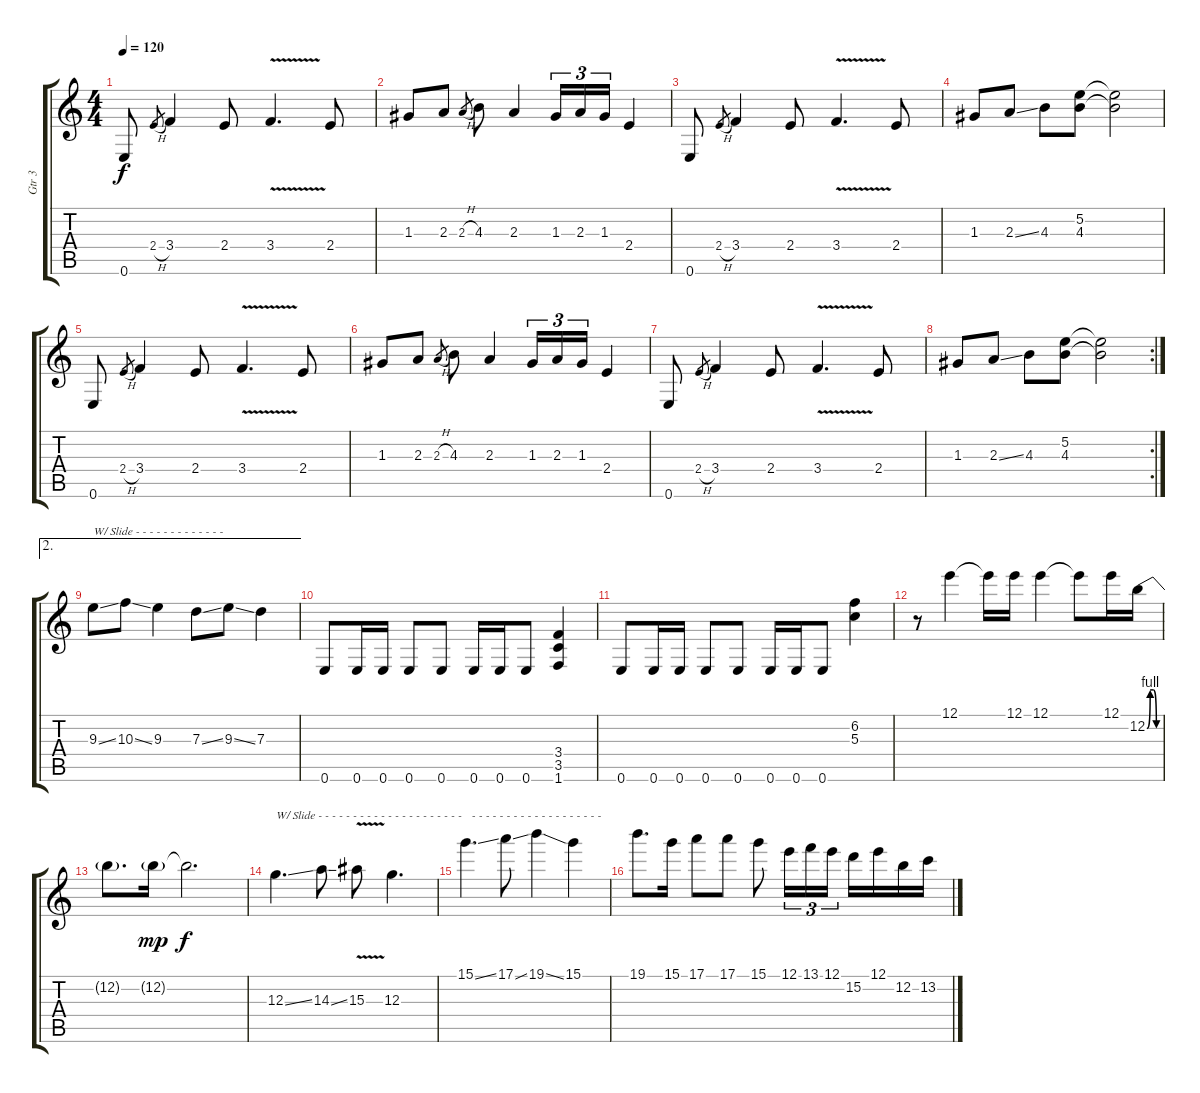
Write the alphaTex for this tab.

\track ("Gtr 3" "Gtr 3") {instrument distortionguitar}
\staff {score tabs}
\tuning (E4 B3 G3 D3 A2 E2) {hide}
\ts (4 4)
\tempo 120
\clef g2
\ks c
0.6.8{dy f} 2.4{h}.8{gr} 3.4.4 2.4.8 3.4{v}.4{d} 2.4.8 |
1.3.8 2.3.8 2.3{h}.8{gr} 4.3.8 2.3.4 1.3.16{tu (3 2)} 2.3.16{tu (3 2)} 1.3.16{tu (3 2)} 2.4.4 |
0.6.8 2.4{h}.8{gr} 3.4.4 2.4.8 3.4{v}.4{d} 2.4.8 |
1.3.8 2.3{ss}.8 4.3.8 (5.2 4.3).8 (5.2{t} 4.3{t}).2 |
0.6.8 2.4{h}.8{gr} 3.4.4 2.4.8 3.4{v}.4{d} 2.4.8 |
1.3.8 2.3.8 2.3{h}.8{gr} 4.3.8 2.3.4 1.3.16{tu (3 2)} 2.3.16{tu (3 2)} 1.3.16{tu (3 2)} 2.4.4 |
0.6.8 2.4{h}.8{gr} 3.4.4 2.4.8 3.4{v}.4{d} 2.4.8 |
\rc 2
1.3.8 2.3{ss}.8 4.3.8 (5.2 4.3).8 (5.2{t} 4.3{t}).2 |
\ae 2
9.3{ss}.8{txt "W/ Slide - - - - - - - - - - - - - "} 10.3{ss}.8 9.3.4 7.3{ss}.8 9.3{ss}.8 7.3.4 |
0.6.8 0.6.16 0.6.16 0.6.8 0.6.8 0.6.16 0.6.16 0.6.8 (3.4 3.5 1.6).4 |
0.6.8 0.6.16 0.6.16 0.6.8 0.6.8 0.6.16 0.6.16 0.6.8 (6.2 5.3).4 |
r.8 12.1.4 12.1{t}.16 12.1.16 12.1.4 12.1{t}.8 12.1.16 12.2{be (custom 0 0 15 4 30 4 45 0 60 0)}.16 |
12.2{t}.8{d} 12.2{g}.16{dy mp} 12.2{t}.2{d dy f} |
12.3{ss}.4{d txt "W/ Slide - - - - - - - - - - - - - - - - - - - - -"} 14.3{ss}.8 15.3{v}.8 12.3.4{d} |
15.1{ss}.4{d txt "  - - - - - - - - - - - - - - - - - - - "} 17.1{ss}.8 19.1{ss}.4 15.1.4 |
19.1.8{d} 15.1.16 17.1.8 17.1.8 15.1.8 12.1.16{tu (3 2)} 13.1.16{tu (3 2)} 12.1.16{tu (3 2)} 15.2.16 12.1.16 12.2.16 13.2.16
